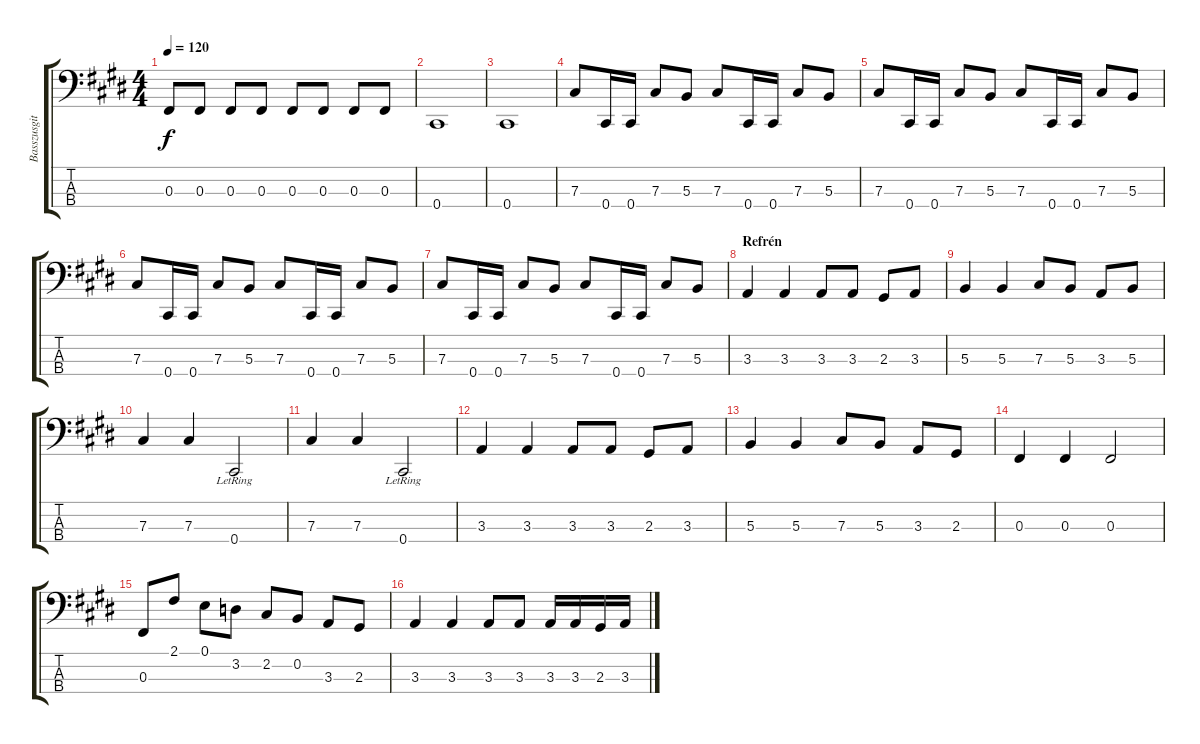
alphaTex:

\track ("Basszusgitár" "Basszusgit") {instrument electricbassfinger}
\staff {score tabs}
\tuning (E2 B1 Gb1 Db1) {hide}
\ts (4 4)
\tempo 120
\clef f4
\ks c#minor
0.3.8{dy f} 0.3.8 0.3.8 0.3.8 0.3.8 0.3.8 0.3.8 0.3.8 |
0.4.1 |
0.4.1 |
7.3.8 0.4.16 0.4.16 7.3.8 5.3.8 7.3.8 0.4.16 0.4.16 7.3.8 5.3.8 |
7.3.8 0.4.16 0.4.16 7.3.8 5.3.8 7.3.8 0.4.16 0.4.16 7.3.8 5.3.8 |
7.3.8 0.4.16 0.4.16 7.3.8 5.3.8 7.3.8 0.4.16 0.4.16 7.3.8 5.3.8 |
7.3.8 0.4.16 0.4.16 7.3.8 5.3.8 7.3.8 0.4.16 0.4.16 7.3.8 5.3.8 |
\section ("" "Refrén")
3.3.4 3.3.4 3.3.8 3.3.8 2.3.8 3.3.8 |
5.3.4 5.3.4 7.3.8 5.3.8 3.3.8 5.3.8 |
7.3.4 7.3.4 0.4{lr}.2 |
7.3.4 7.3.4 0.4{lr}.2 |
3.3.4 3.3.4 3.3.8 3.3.8 2.3.8 3.3.8 |
5.3.4 5.3.4 7.3.8 5.3.8 3.3.8 2.3.8 |
0.3.4 0.3.4 0.3.2 |
0.3.8 2.1.8 0.1.8 3.2.8 2.2.8 0.2.8 3.3.8 2.3.8 |
3.3.4 3.3.4 3.3.8 3.3.8 3.3.16 3.3.16 2.3.16 3.3.16
